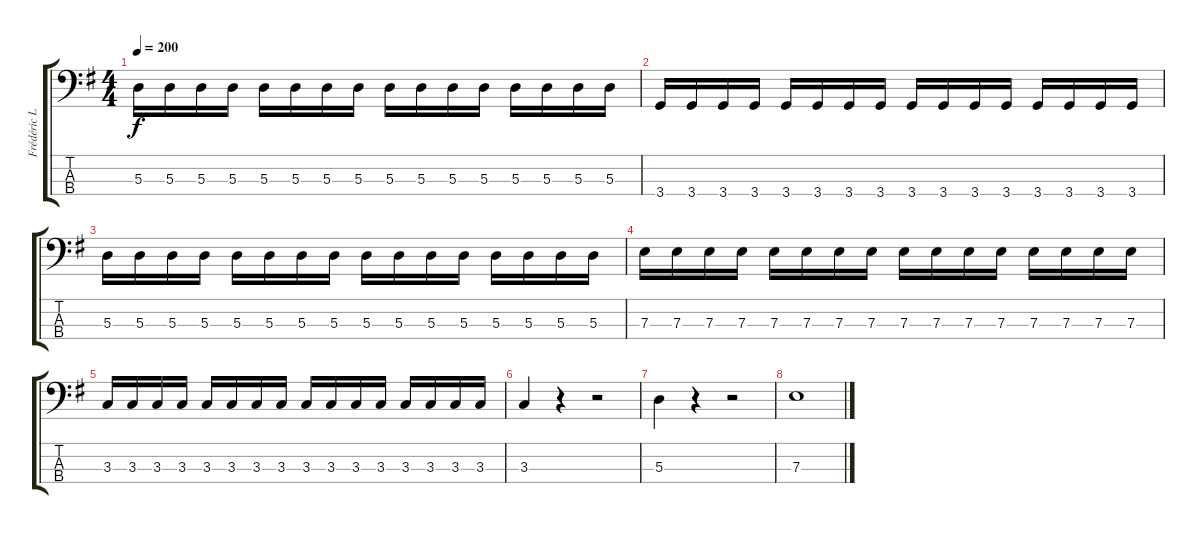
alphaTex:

\track ("Frédéric Leclercq" "Frédéric L") {instrument electricbasspick}
\staff {score tabs}
\tuning (G2 D2 A1 E1) {hide}
\ts (4 4)
\tempo 200
\clef f4
\ks g
5.3.16{dy f} 5.3.16 5.3.16 5.3.16 5.3.16 5.3.16 5.3.16 5.3.16 5.3.16 5.3.16 5.3.16 5.3.16 5.3.16 5.3.16 5.3.16 5.3.16 |
3.4.16 3.4.16 3.4.16 3.4.16 3.4.16 3.4.16 3.4.16 3.4.16 3.4.16 3.4.16 3.4.16 3.4.16 3.4.16 3.4.16 3.4.16 3.4.16 |
5.3.16 5.3.16 5.3.16 5.3.16 5.3.16 5.3.16 5.3.16 5.3.16 5.3.16 5.3.16 5.3.16 5.3.16 5.3.16 5.3.16 5.3.16 5.3.16 |
7.3.16 7.3.16 7.3.16 7.3.16 7.3.16 7.3.16 7.3.16 7.3.16 7.3.16 7.3.16 7.3.16 7.3.16 7.3.16 7.3.16 7.3.16 7.3.16 |
3.3.16 3.3.16 3.3.16 3.3.16 3.3.16 3.3.16 3.3.16 3.3.16 3.3.16 3.3.16 3.3.16 3.3.16 3.3.16 3.3.16 3.3.16 3.3.16 |
3.3.4 r.4 r.2 |
5.3.4 r.4 r.2 |
7.3.1
